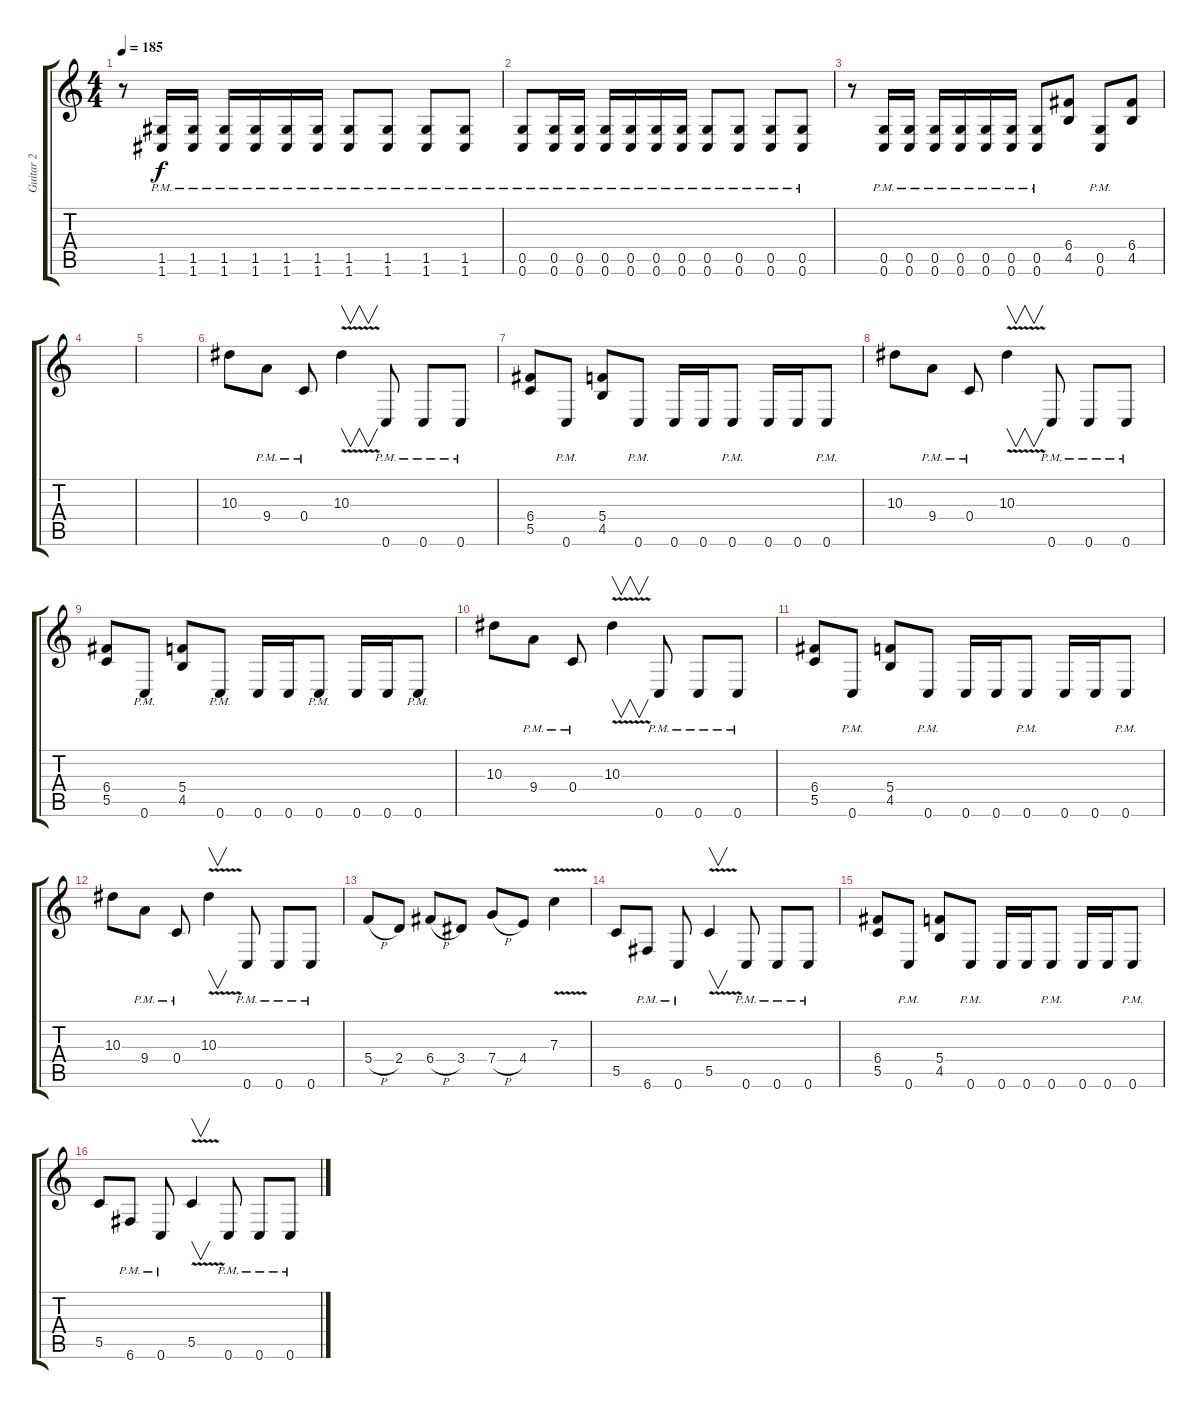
\track ("Guitar 2" "Guitar 2") {instrument distortionguitar}
\staff {score tabs}
\tuning (D4 A3 F3 C3 G2 C2) {hide}
\ts (4 4)
\tempo 185
\clef g2
\ks c
r.8{dy f} (1.5{pm} 1.6{pm}).16 (1.5{pm} 1.6{pm}).16 (1.5{pm} 1.6{pm}).16 (1.5{pm} 1.6{pm}).16 (1.5{pm} 1.6{pm}).16 (1.5{pm} 1.6{pm}).16 (1.5{pm} 1.6{pm}).8 (1.5{pm} 1.6{pm}).8 (1.5{pm} 1.6{pm}).8 (1.5{pm} 1.6{pm}).8 |
(0.5{pm} 0.6{pm}).8 (0.5{pm} 0.6{pm}).16 (0.5{pm} 0.6{pm}).16 (0.5{pm} 0.6{pm}).16 (0.5{pm} 0.6{pm}).16 (0.5{pm} 0.6{pm}).16 (0.5{pm} 0.6{pm}).16 (0.5{pm} 0.6{pm}).8 (0.5{pm} 0.6{pm}).8 (0.5{pm} 0.6{pm}).8 (0.5{pm} 0.6{pm}).8 |
r.8 (0.5{pm} 0.6{pm}).16 (0.5{pm} 0.6{pm}).16 (0.5{pm} 0.6{pm}).16 (0.5{pm} 0.6{pm}).16 (0.5{pm} 0.6{pm}).16 (0.5{pm} 0.6{pm}).16 (0.5{pm} 0.6{pm}).8 (6.4 4.5).8 (0.5{pm} 0.6{pm}).8 (6.4 4.5).8 |
|
|
10.3.8 9.4{pm}.8 0.4{pm}.8 10.3{v}.4{v} 0.6{pm}.8 0.6{pm}.8 0.6{pm}.8 |
(6.4 5.5).8 0.6{pm}.8 (5.4 4.5).8 0.6{pm}.8 0.6.16 0.6.16 0.6{pm}.8 0.6.16 0.6.16 0.6{pm}.8 |
10.3.8 9.4{pm}.8 0.4{pm}.8 10.3{v}.4{v} 0.6{pm}.8 0.6{pm}.8 0.6{pm}.8 |
(6.4 5.5).8 0.6{pm}.8 (5.4 4.5).8 0.6{pm}.8 0.6.16 0.6.16 0.6{pm}.8 0.6.16 0.6.16 0.6{pm}.8 |
10.3.8 9.4{pm}.8 0.4{pm}.8 10.3{v}.4{v} 0.6{pm}.8 0.6{pm}.8 0.6{pm}.8 |
(6.4 5.5).8 0.6{pm}.8 (5.4 4.5).8 0.6{pm}.8 0.6.16 0.6.16 0.6{pm}.8 0.6.16 0.6.16 0.6{pm}.8 |
10.3.8 9.4{pm}.8 0.4{pm}.8 10.3{v}.4{v} 0.6{pm}.8 0.6{pm}.8 0.6{pm}.8 |
5.4{h}.8 2.4.8 6.4{h}.8 3.4.8 7.4{h}.8 4.4.8 7.3{v}.4 |
5.5.8 6.6{pm}.8 0.6{pm}.8 5.5{v}.4{v} 0.6{pm}.8 0.6{pm}.8 0.6{pm}.8 |
(6.4 5.5).8 0.6{pm}.8 (5.4 4.5).8 0.6{pm}.8 0.6.16 0.6.16 0.6{pm}.8 0.6.16 0.6.16 0.6{pm}.8 |
5.5.8 6.6{pm}.8 0.6{pm}.8 5.5{v}.4{v} 0.6{pm}.8 0.6{pm}.8 0.6{pm}.8
